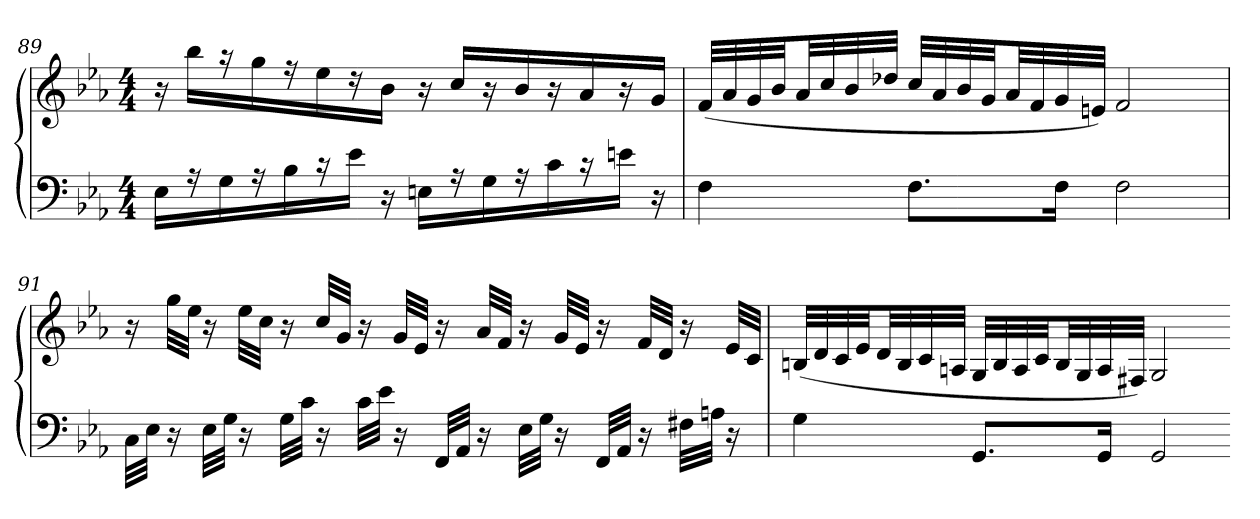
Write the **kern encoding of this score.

**kern	**kern
*part1	*part1
*staff2	*staff1
*clefF4	*clefG2
*k[b-e-a-]	*k[b-e-a-]
*c:	*c:
*M4/4	*M4/4
=89	=89
16E-LL	16r
16r	16bb-LL
16G	16r
16r	16gg
16B-	16r
16r	16ee-
16e-JJ	16r
16r	16b-JJ
16EnLL	16r
16r	16ccLL
16G	16r
16r	16b-
16c	16r
16r	16a-
16enJJ	16r
16r	16gJJ
=90	=90
4F	(32fLLL
.	32a-
.	32g
.	32b-JJ
.	32a-LL
.	32cc
.	32b-
.	32dd-XJJJ
8.FL	32ccLLL
.	32a-
.	32b-
.	32gJJ
.	32a-LL
.	32f
16FJk	32g
.	32enJJJ)
2F	2f
=91	=91
32CLLL	16r
32E-JJJ	.
16r	32ggLLL
.	32ee-JJJ
32E-LLL	16r
32GJJJ	.
16r	32ee-LLL
.	32ccJJJ
32GLLL	16r
32cJJJ	.
16r	32ccLLL
.	32gJJJ
32cLLL	16r
32e-JJJ	.
16r	32gLLL
.	32e-JJJ
32FFLLL	16r
32AA-JJJ	.
16r	32a-LLL
.	32fJJJ
32E-LLL	16r
32GJJJ	.
16r	32gLLL
.	32e-JJJ
32FFLLL	16r
32AA-JJJ	.
16r	32fLLL
.	32dJJJ
32F#XLLL	16r
32AnJJJ	.
16r	32e-LLL
.	32cJJJ
=92	=92
4G	(32BnLLL
.	32d
.	32c
.	32e-JJ
.	32dLL
.	32B
.	32c
.	32AnJJJ
8.GGL	32GLLL
.	32B
.	32A
.	32cJJ
.	32BLL
.	32G
16GGJk	32A
.	32F#XJJJ)
2GG	2G
=-	=-
*-	*-
